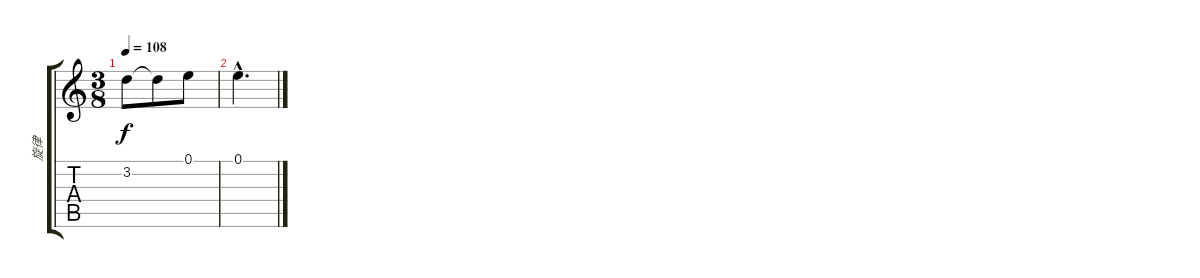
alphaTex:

\track ("旋律" "旋律") {instrument acousticguitarnylon}
\staff {score tabs}
\tuning (E4 B3 G3 D3 A2 E2) {hide}
\ts (3 8)
\tempo 108
\clef g2
\ks c
3.2.8{dy f} 3.2{t}.8 0.1.8 |
0.1{hac}.4{d}
